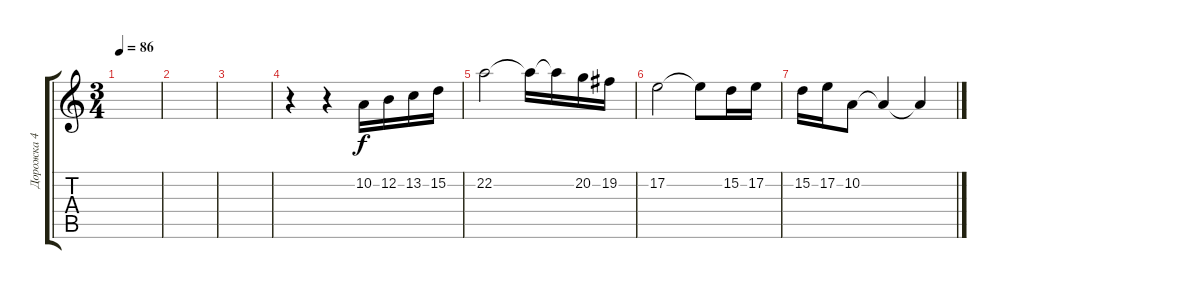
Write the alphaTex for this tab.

\track ("Дорожка 4" "Дорожка 4") {instrument vibraphone}
\staff {score tabs}
\tuning (E4 B3 G3 D3 A2 E2) {hide}
\ts (3 4)
\tempo 86
\clef g2
\ks c
|
|
|
r.4{volume 13} r.4 10.2.16 12.2.16 13.2.16 15.2.16 |
22.2.2 22.2{t}.16 22.2{t}.16 20.2.16 19.2.16 |
17.2.2 17.2{t}.8 15.2.16 17.2.16 |
15.2.16 17.2.16 10.2.8 10.2{t}.4 10.2{t}.4
